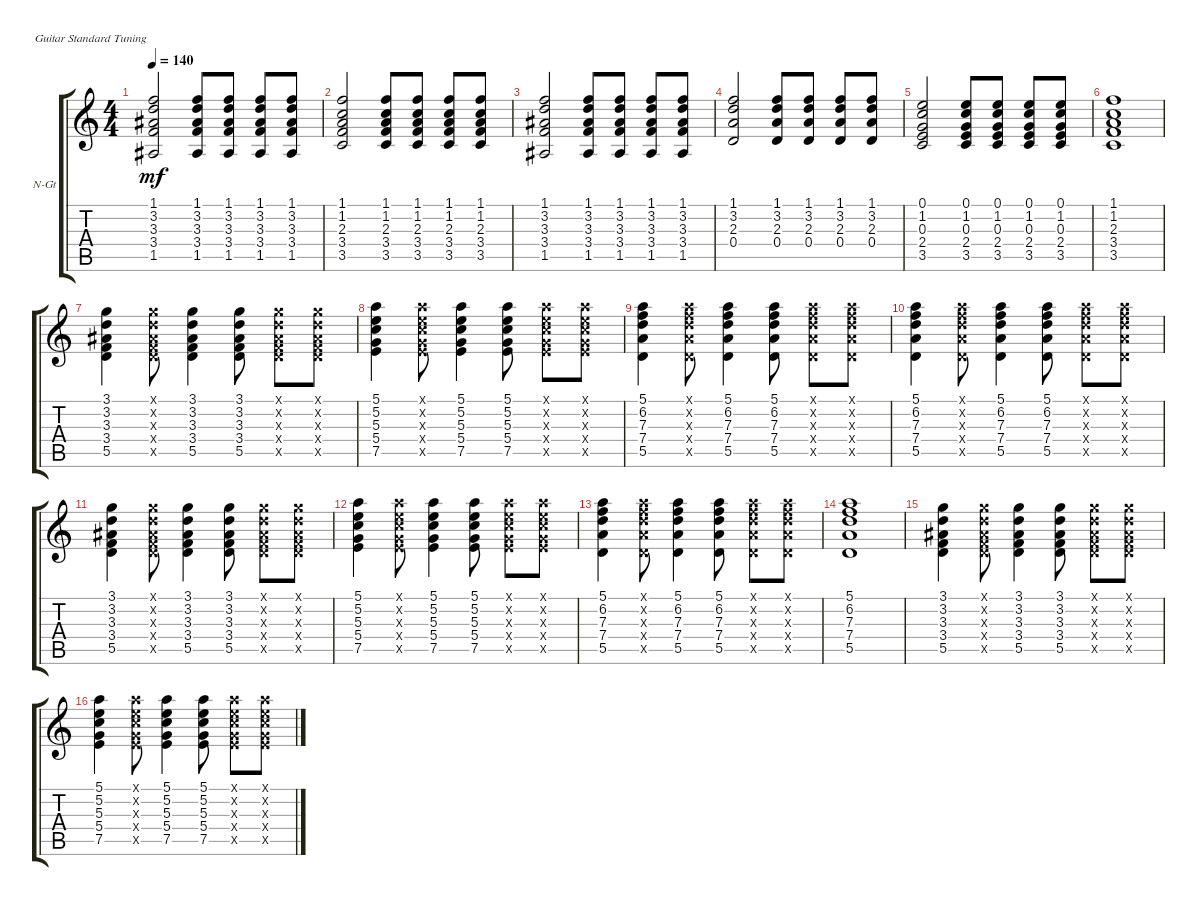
\defaultSystemsLayout 4
\bracketExtendMode groupsimilarinstruments
\firstSystemTrackNameOrientation horizontal
\otherSystemsTrackNameOrientation horizontal
\track ("Nylon Guitar" "N-Gt") {instrument acousticguitarnylon}
\staff {score tabs}
\tuning (E4 B3 G3 D3 A2 E2)
\ts (4 4)
\tempo 140
\clef g2
\ks c
(1.5 3.4 3.3 3.2 1.1).2{dy mf} (1.5 3.4 3.3 3.2 1.1).8 (1.5 3.4 3.3 3.2 1.1).8 (1.5 3.4 3.3 3.2 1.1).8 (1.5 3.4 3.3 3.2 1.1).8 |
(3.5 3.4 2.3 1.2 1.1).2 (3.5 3.4 2.3 1.2 1.1).8 (3.5 3.4 2.3 1.2 1.1).8 (3.5 3.4 2.3 1.2 1.1).8 (3.5 3.4 2.3 1.2 1.1).8 |
(1.5 3.4 3.3 3.2 1.1).2 (1.5 3.4 3.3 3.2 1.1).8 (1.5 3.4 3.3 3.2 1.1).8 (3.4 3.3 3.2 1.1 1.5).8 (3.4 3.3 3.2 1.1 1.5).8 |
(0.4 2.3 3.2 1.1).2 (0.4 2.3 3.2 1.1).8 (0.4 2.3 3.2 1.1).8 (0.4 2.3 3.2 1.1).8 (0.4 2.3 3.2 1.1).8 |
(3.5 2.4 0.3 1.2 0.1).2 (3.5 2.4 0.3 1.2 0.1).8 (3.5 2.4 0.3 1.2 0.1).8 (3.5 2.4 0.3 1.2 0.1).8 (3.5 2.4 0.3 1.2 0.1).8 |
(3.5 3.4 2.3 1.2 1.1).1 |
(5.5 3.4 3.3 3.2 3.1).4 (5.5{x} 3.4{x} 3.3{x} 3.2{x} 3.1{x}).8 (5.5 3.4 3.3 3.2 3.1).4 (5.5 3.4 3.3 3.2 3.1).8 (5.5{x} 3.4{x} 3.3{x} 3.2{x} 3.1{x}).8 (5.5{x} 3.4{x} 3.3{x} 3.2{x} 3.1{x}).8 |
(7.5 5.4 5.3 5.2 5.1).4 (7.5{x} 5.4{x} 5.3{x} 5.2{x} 5.1{x}).8 (7.5 5.4 5.3 5.2 5.1).4 (7.5 5.4 5.3 5.2 5.1).8 (7.5{x} 5.4{x} 5.3{x} 5.2{x} 5.1{x}).8 (7.5{x} 5.4{x} 5.3{x} 5.2{x} 5.1{x}).8 |
(5.5 7.4 7.3 6.2 5.1).4 (5.5{x} 7.4{x} 7.3{x} 6.2{x} 5.1{x}).8 (5.5 7.4 7.3 6.2 5.1).4 (5.5 7.4 7.3 6.2 5.1).8 (5.5{x} 7.4{x} 7.3{x} 6.2{x} 5.1{x}).8 (5.5{x} 7.4{x} 7.3{x} 6.2{x} 5.1{x}).8 |
(5.5 7.4 7.3 6.2 5.1).4 (5.5{x} 7.4{x} 7.3{x} 6.2{x} 5.1{x}).8 (5.5 7.4 7.3 6.2 5.1).4 (5.5 7.4 7.3 6.2 5.1).8 (5.5{x} 7.4{x} 7.3{x} 6.2{x} 5.1{x}).8 (5.5{x} 7.4{x} 7.3{x} 6.2{x} 5.1{x}).8 |
(5.5 3.4 3.3 3.2 3.1).4 (5.5{x} 3.4{x} 3.3{x} 3.2{x} 3.1{x}).8 (5.5 3.4 3.3 3.2 3.1).4 (5.5 3.4 3.3 3.2 3.1).8 (5.5{x} 3.4{x} 3.3{x} 3.2{x} 3.1{x}).8 (5.5{x} 3.4{x} 3.3{x} 3.2{x} 3.1{x}).8 |
(7.5 5.4 5.3 5.2 5.1).4 (7.5{x} 5.4{x} 5.3{x} 5.2{x} 5.1{x}).8 (7.5 5.4 5.3 5.2 5.1).4 (7.5 5.4 5.3 5.2 5.1).8 (7.5{x} 5.4{x} 5.3{x} 5.2{x} 5.1{x}).8 (7.5{x} 5.4{x} 5.3{x} 5.2{x} 5.1{x}).8 |
(5.5 7.4 7.3 6.2 5.1).4 (5.5{x} 7.4{x} 7.3{x} 6.2{x} 5.1{x}).8 (5.5 7.4 7.3 6.2 5.1).4 (5.5 7.4 7.3 6.2 5.1).8 (5.5{x} 7.4{x} 7.3{x} 6.2{x} 5.1{x}).8 (5.5{x} 7.4{x} 7.3{x} 6.2{x} 5.1{x}).8 |
(5.5 7.4 7.3 6.2 5.1).1 |
(5.5 3.4 3.3 3.2 3.1).4 (5.5{x} 3.4{x} 3.3{x} 3.2{x} 3.1{x}).8 (5.5 3.4 3.3 3.2 3.1).4 (5.5 3.4 3.3 3.2 3.1).8 (5.5{x} 3.4{x} 3.3{x} 3.2{x} 3.1{x}).8 (5.5{x} 3.4{x} 3.3{x} 3.2{x} 3.1{x}).8 |
(7.5 5.4 5.3 5.2 5.1).4 (7.5{x} 5.4{x} 5.3{x} 5.2{x} 5.1{x}).8 (7.5 5.4 5.3 5.2 5.1).4 (7.5 5.4 5.3 5.2 5.1).8 (7.5{x} 5.4{x} 5.3{x} 5.2{x} 5.1{x}).8 (7.5{x} 5.4{x} 5.3{x} 5.2{x} 5.1{x}).8
